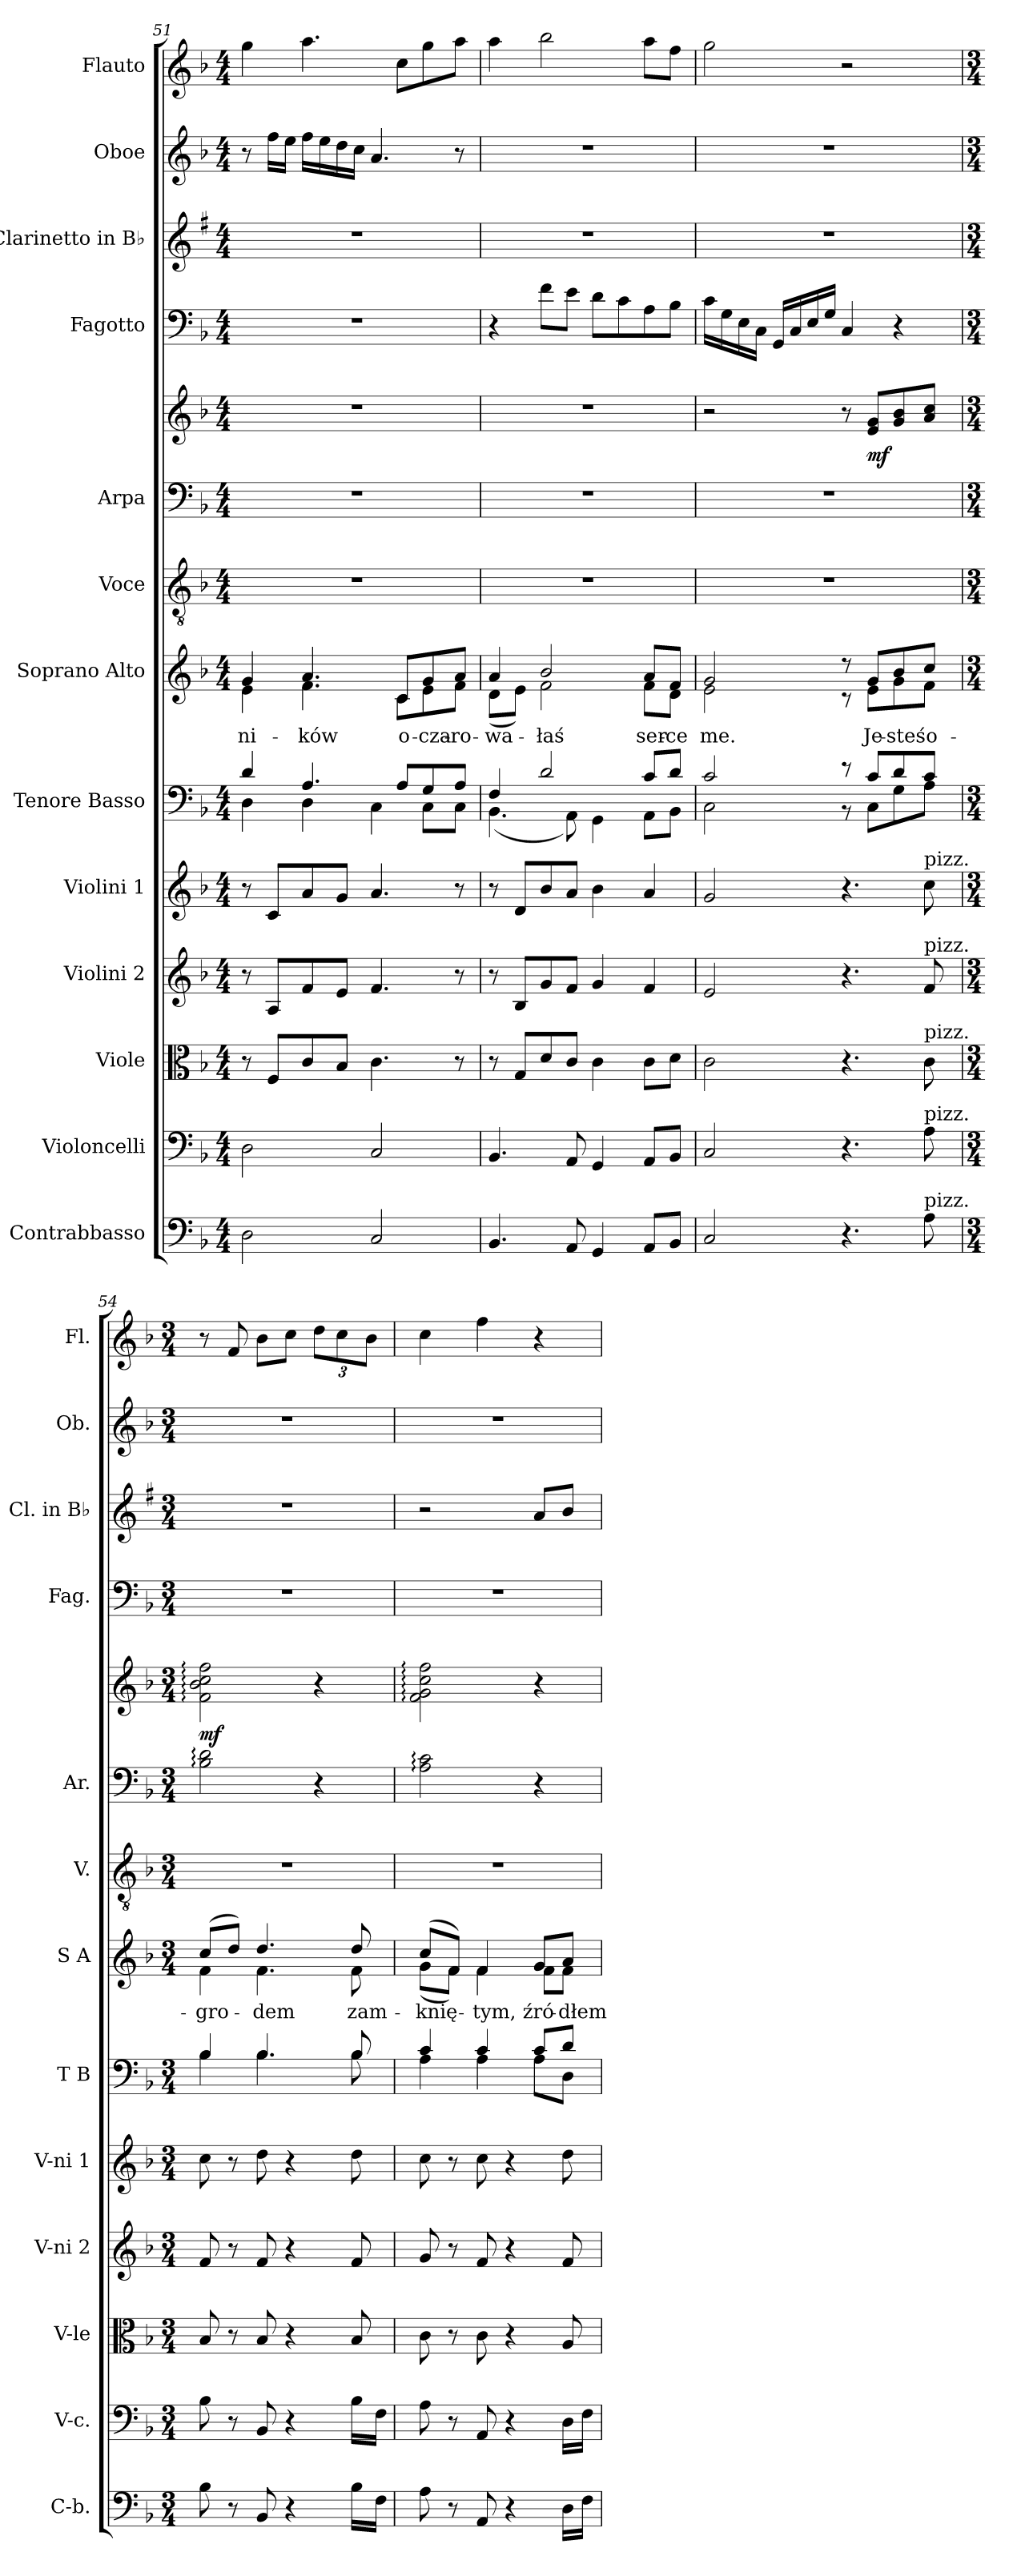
**kern	**kern	**kern	**kern	**kern	**kern	**kern	**text	**kern	**kern	**kern	**dynam	**kern	**kern	**kern	**kern
*part13	*part12	*part11	*part10	*part9	*part8	*part7	*part7	*part6	*part5	*part5	*part5	*part4	*part3	*part2	*part1
*staff14	*staff13	*staff12	*staff11	*staff10	*staff9	*staff8	*staff8	*staff7	*staff6	*staff5	*staff5/6	*staff4	*staff3	*staff2	*staff1
*I"Contrabbasso	*I"Violoncelli	*I"Viole	*I"Violini 2	*I"Violini 1	*I"Tenore Basso	*I"Soprano Alto	*	*I"Voce	*I"Arpa	*	*	*I"Fagotto	*I"Clarinetto in B♭	*I"Oboe	*I"Flauto
*I'C-b.	*I'V-c.	*I'V-le	*I'V-ni 2	*I'V-ni 1	*I'T B	*I'S A	*	*I'V.	*I'Ar.	*	*	*I'Fag.	*I'Cl. in B♭	*I'Ob.	*I'Fl.
*clefF4	*clefF4	*clefC3	*clefG2	*clefG2	*clefF4	*clefG2	*	*clefGv2	*clefF4	*clefG2	*	*clefF4	*clefG2	*clefG2	*clefG2
*	*	*	*	*	*	*	*	*	*	*	*	*	*ITrd1c2	*	*
*k[b-]	*k[b-]	*k[b-]	*k[b-]	*k[b-]	*k[b-]	*k[b-]	*	*k[b-]	*k[b-]	*k[b-]	*	*k[b-]	*k[b-]	*k[b-]	*k[b-]
*M4/4	*M4/4	*M4/4	*M4/4	*M4/4	*M4/4	*M4/4	*	*M4/4	*M4/4	*M4/4	*	*M4/4	*M4/4	*M4/4	*M4/4
=51	=51	=51	=51	=51	=51	=51	=51	=51	=51	=51	=51	=51	=51	=51	=51
*	*	*	*	*	*^	*^	*	*	*	*	*	*	*	*	*
2D	2D	8r	8r	8r	4d	4D	4g	4e	-ni-	1r	1r	1r	.	1r	1r	8r	4gg
.	.	8FL	8AL	8cL	.	.	.	.	.	.	.	.	.	.	.	16ffLL	.
.	.	.	.	.	.	.	.	.	.	.	.	.	.	.	.	16eeJJ	.
.	.	8c	8f	8a	4.A	4D	4.a	4.f	-ków	.	.	.	.	.	.	16ffLL	4.aa
.	.	.	.	.	.	.	.	.	.	.	.	.	.	.	.	16ee	.
.	.	8B-J	8eJ	8gJ	.	.	.	.	.	.	.	.	.	.	.	16dd	.
.	.	.	.	.	.	.	.	.	.	.	.	.	.	.	.	16ccJJ	.
2C	2C	4.c	4.f	4.a	.	4C	.	.	.	.	.	.	.	.	.	4.a	.
.	.	.	.	.	8AL	.	8cL	8cL	o-	.	.	.	.	.	.	.	8ccL
.	.	.	.	.	8G	8CL	8g	8e	-cza-	.	.	.	.	.	.	.	8gg
.	.	8r	8r	8r	8AJ	8CJ	8aJ	8fJ	-ro-	.	.	.	.	.	.	8r	8aaJ
=52	=52	=52	=52	=52	=52	=52	=52	=52	=52	=52	=52	=52	=52	=52	=52	=52	=52
4.BB-	4.BB-	8r	8r	8r	4F	(4.BB-	4a	(8dL	-wa-	1r	1r	1r	.	4r	1r	1r	4aa
.	.	8GL	8B-L	8dL	.	.	.	8eJ)	.	.	.	.	.	.	.	.	.
.	.	8d	8g	8b-	2d	.	2b-	2f	-łaś	.	.	.	.	8fL	.	.	2bb-
8AA	8AA	8cJ	8fJ	8aJ	.	8AA)	.	.	.	.	.	.	.	8eJ	.	.	.
4GG	4GG	4c	4g	4b-	.	4GG	.	.	.	.	.	.	.	8dL	.	.	.
.	.	.	.	.	.	.	.	.	.	.	.	.	.	8c	.	.	.
8AAL	8AAL	8cL	4f	4a	8cL	8AAL	8aL	8fL	ser-	.	.	.	.	8A	.	.	8aaL
8BB-J	8BB-J	8dJ	.	.	8dJ	8BB-J	8fJ	8dJ	-ce	.	.	.	.	8B-J	.	.	8ffJ
=53	=53	=53	=53	=53	=53	=53	=53	=53	=53	=53	=53	=53	=53	=53	=53	=53	=53
2C	2C	2c	2e	2g	2c	2C	2g	2e	me.	1r	1r	2r	.	16cLL	1r	1r	2gg
.	.	.	.	.	.	.	.	.	.	.	.	.	.	16G	.	.	.
.	.	.	.	.	.	.	.	.	.	.	.	.	.	16E	.	.	.
.	.	.	.	.	.	.	.	.	.	.	.	.	.	16CJJ	.	.	.
.	.	.	.	.	.	.	.	.	.	.	.	.	.	16GGLL	.	.	.
.	.	.	.	.	.	.	.	.	.	.	.	.	.	16C	.	.	.
.	.	.	.	.	.	.	.	.	.	.	.	.	.	16E	.	.	.
.	.	.	.	.	.	.	.	.	.	.	.	.	.	16GJJ	.	.	.
4.r	4.r	4.r	4.r	4.r	8r	8r	8r	8r	.	.	.	8r	.	4C	.	.	2r
.	.	.	.	.	8cL	8CL	8gL	8eL	Je-	.	.	8e 8gL	mf	.	.	.	.
.	.	.	.	.	8d	8G	8b-	8g	-steś	.	.	8g 8b-	.	4r	.	.	.
!	!	!	!	!LO:TX:a:t=pizz.	!	!	!	!	!	!	!	!	!	!	!	!	!
!	!	!	!LO:TX:a:t=pizz.	!	!	!	!	!	!	!	!	!	!	!	!	!	!
!	!	!LO:TX:a:t=pizz.	!	!	!	!	!	!	!	!	!	!	!	!	!	!	!
!	!LO:TX:a:t=pizz.	!	!	!	!	!	!	!	!	!	!	!	!	!	!	!	!
!LO:TX:a:t=pizz.	!	!	!	!	!	!	!	!	!	!	!	!	!	!	!	!	!
8A	8A	8c	8f	8cc	8cJ	8AJ	8ccJ	8fJ	o-	.	.	8a 8ccJ	.	.	.	.	.
=54	=54	=54	=54	=54	=54	=54	=54	=54	=54	=54	=54	=54	=54	=54	=54	=54	=54
*M3/4	*M3/4	*M3/4	*M3/4	*M3/4	*M3/4	*	*M3/4	*	*	*M3/4	*M3/4	*M3/4	*	*M3/4	*M3/4	*M3/4	*M3/4
8B-	8B-	8B-	8f	8cc	4B-	4B-	(8ccL	4f	-gro-	2.r	2B-: 2d:	2f: 2b-: 2cc: 2ff:	mf	2.r	2.r	2.r	8r
8r	8r	8r	8r	8r	.	.	8ddJ)	.	.	.	.	.	.	.	.	.	8f
8BB-	8BB-	8B-	8f	8dd	4.B-	4.B-	4.dd	4.f	-dem	.	.	.	.	.	.	.	8b-L
4r	4r	4r	4r	4r	.	.	.	.	.	.	.	.	.	.	.	.	8ccJ
.	.	.	.	.	.	.	.	.	.	.	4r	4r	.	.	.	.	12ddL
.	.	.	.	.	.	.	.	.	.	.	.	.	.	.	.	.	12cc
16B-LL	16B-LL	8B-	8f	8dd	8B-	8B-	8dd	8f	zam-	.	.	.	.	.	.	.	.
.	.	.	.	.	.	.	.	.	.	.	.	.	.	.	.	.	12b-J
16FJJ	16FJJ	.	.	.	.	.	.	.	.	.	.	.	.	.	.	.	.
=55	=55	=55	=55	=55	=55	=55	=55	=55	=55	=55	=55	=55	=55	=55	=55	=55	=55
8A	8A	8c	8g	8cc	4c	4A	(8ccL	(8gL	-knię-	2.r	2A: 2c:	2f: 2g: 2cc: 2ff:	.	2.r	2r	2.r	4cc
8r	8r	8r	8r	8r	.	.	8fJ)	8fJ)	.	.	.	.	.	.	.	.	.
8AA	8AA	8c	8f	8cc	4c	4A	4f	4f	-tym,	.	.	.	.	.	.	.	4ff
4r	4r	4r	4r	4r	.	.	.	.	.	.	.	.	.	.	.	.	.
.	.	.	.	.	8cL	8AL	8gL	8fL	źró-	.	4r	4r	.	.	8gL	.	4r
16DLL	16DLL	8A	8f	8dd	8dJ	8DJ	8aJ	8fJ	-dłem	.	.	.	.	.	8aJ	.	.
16FJJ	16FJJ	.	.	.	.	.	.	.	.	.	.	.	.	.	.	.	.
*	*	*	*	*	*v	*v	*	*	*	*	*	*	*	*	*	*	*
*	*	*	*	*	*	*v	*v	*	*	*	*	*	*	*	*	*
=	=	=	=	=	=	=	=	=	=	=	=	=	=	=	=
*-	*-	*-	*-	*-	*-	*-	*-	*-	*-	*-	*-	*-	*-	*-	*-
